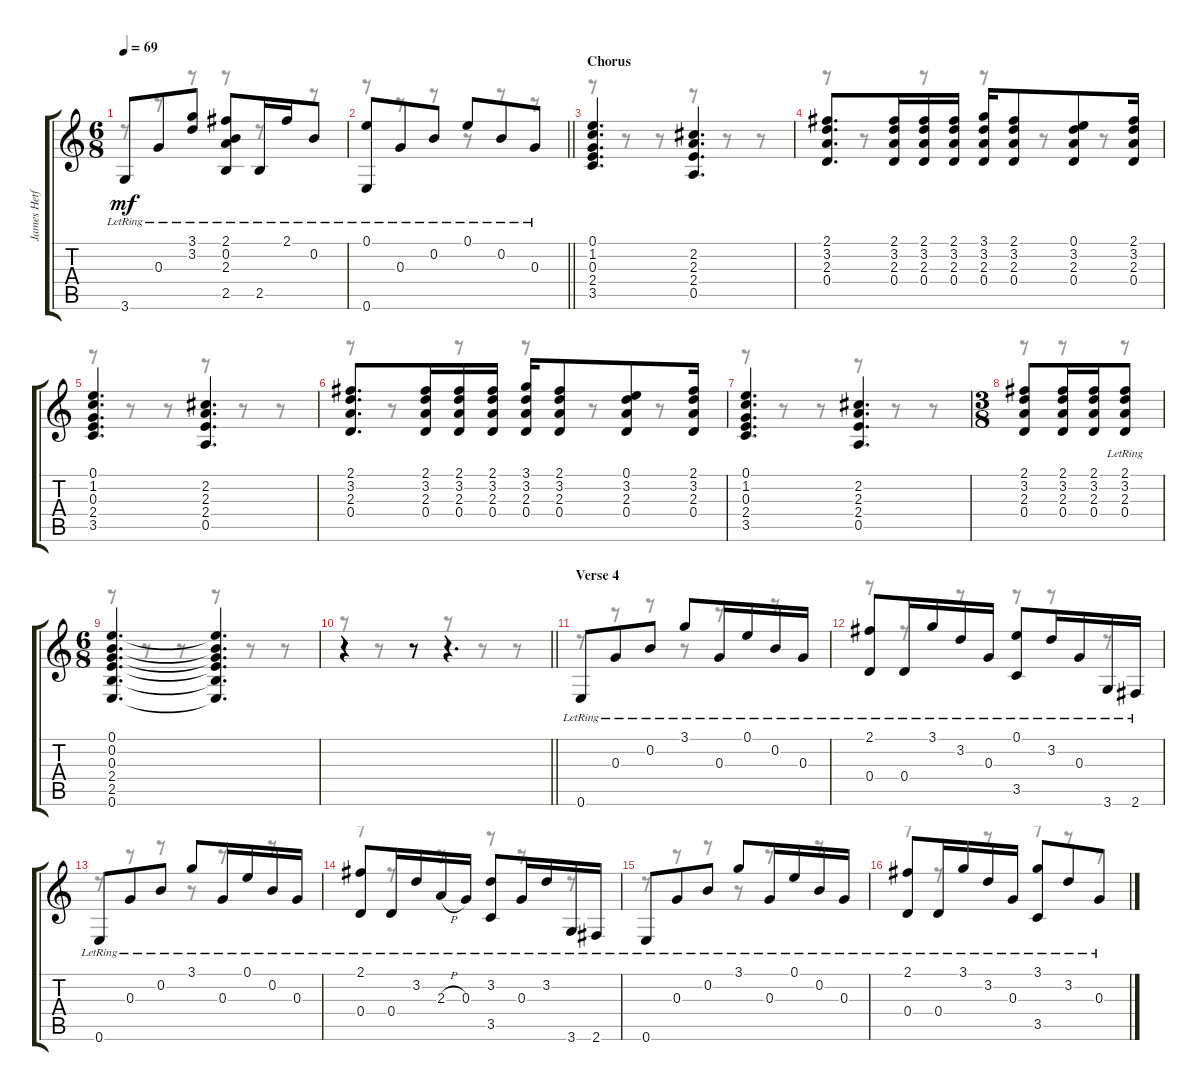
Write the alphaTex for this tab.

\track ("James Hetfield (Clean)" "James Hetf") {instrument electricguitarclean}
\staff {score tabs}
\tuning (E4 B3 G3 D3 A2 E2) {hide}
\voice
\ts (6 8)
\tempo 69
\clef g2
\ks c
3.6{lr}.8{dy mf} 0.3{lr}.8 (3.1{lr} 3.2{lr}).8 (2.1{lr} 0.2{lr} 2.3{lr} 2.5{lr}).8 2.5{lr}.16 2.1{lr}.16 0.2{lr}.8 |
\barLineRight lightlight
(0.1{lr} 0.6{lr}).8 0.3{lr}.8 0.2{lr}.8 0.1{lr}.8 0.2{lr}.8 0.3{lr}.8 |
\section ("" "Chorus")
(0.1 1.2 0.3 2.4 3.5).4{d} (2.2 2.3 2.4 0.5).4{d} |
(2.1 3.2 2.3 0.4).8{d} (2.1 3.2 2.3 0.4).16 (2.1 3.2 2.3 0.4).16 (2.1 3.2 2.3 0.4).16 (3.1 3.2 2.3 0.4).16 (2.1 3.2 2.3 0.4).8 (0.1 3.2 2.3 0.4).8 (2.1 3.2 2.3 0.4).16 |
(0.1 1.2 0.3 2.4 3.5).4{d} (2.2 2.3 2.4 0.5).4{d} |
(2.1 3.2 2.3 0.4).8{d} (2.1 3.2 2.3 0.4).16 (2.1 3.2 2.3 0.4).16 (2.1 3.2 2.3 0.4).16 (3.1 3.2 2.3 0.4).16 (2.1 3.2 2.3 0.4).8 (0.1 3.2 2.3 0.4).8 (2.1 3.2 2.3 0.4).16 |
(0.1 1.2 0.3 2.4 3.5).4{d} (2.2 2.3 2.4 0.5).4{d} |
\ts (3 8)
(2.1 3.2 2.3 0.4).8 (2.1 3.2 2.3 0.4).16 (2.1 3.2 2.3 0.4).16 (2.1{lr} 3.2{lr} 2.3{lr} 0.4{lr}).8 |
\ts (6 8)
(0.1 0.2 0.3 2.4 2.5 0.6).4{d} (0.1{t} 0.2{t} 0.3{t} 2.4{t} 2.5{t} 0.6{t}).4{d} |
\barLineRight lightlight
r.4 r.8 r.4{d} |
\section ("" "Verse 4")
0.6{lr}.8 0.3{lr}.8 0.2{lr}.8 3.1{lr}.8 0.3{lr}.16 0.1{lr}.16 0.2{lr}.16 0.3{lr}.16 |
(2.1{lr} 0.4{lr}).8 0.4{lr}.16 3.1{lr}.16 3.2{lr}.16 0.3{lr}.16 (0.1{lr} 3.5{lr}).8 3.2{lr}.16 0.3{lr}.16 3.6{lr}.16 2.6{lr}.16 |
0.6{lr}.8 0.3{lr}.8 0.2{lr}.8 3.1{lr}.8 0.3{lr}.16 0.1{lr}.16 0.2{lr}.16 0.3{lr}.16 |
(2.1{lr} 0.4{lr}).8 0.4{lr}.16 3.2{lr}.16 2.3{h lr}.16 0.3{lr}.16 (3.2{lr} 3.5{lr}).8 0.3{lr}.16 3.2{lr}.16 3.6{lr}.16 2.6{lr}.16 |
0.6{lr}.8 0.3{lr}.8 0.2{lr}.8 3.1{lr}.8 0.3{lr}.16 0.1{lr}.16 0.2{lr}.16 0.3{lr}.16 |
(2.1{lr} 0.4{lr}).8 0.4{lr}.16 3.1{lr}.16 3.2{lr}.16 0.3{lr}.16 (3.1{lr} 3.5{lr}).8 3.2{lr}.8 0.3{lr}.8
\voice
\clef g2
\ottava regular
\simile none
\ks c
r.8{dy f} r.8 r.8 r.8 r.8 r.8 |
\barLineRight lightlight
r.8 r.8 r.8 r.8 r.8 r.8 |
r.8 r.8 r.8 r.8 r.8 r.8 |
r.8 r.8 r.8 r.8 r.8 r.8 |
r.8 r.8 r.8 r.8 r.8 r.8 |
r.8 r.8 r.8 r.8 r.8 r.8 |
r.8 r.8 r.8 r.8 r.8 r.8 |
r.8 r.8 r.8 |
r.8 r.8 r.8 r.8 r.8 r.8 |
\barLineRight lightlight
r.8 r.8 r.8 r.8 r.8 r.8 |
r.8 r.8 r.8 r.8 r.8 r.8 |
r.8 r.8 r.8 r.8 r.8 r.8 |
r.8 r.8 r.8 r.8 r.8 r.8 |
r.8 r.8 r.8 r.8 r.8 r.8 |
r.8 r.8 r.8 r.8 r.8 r.8 |
r.8 r.8 r.8 r.8 r.8 r.8
